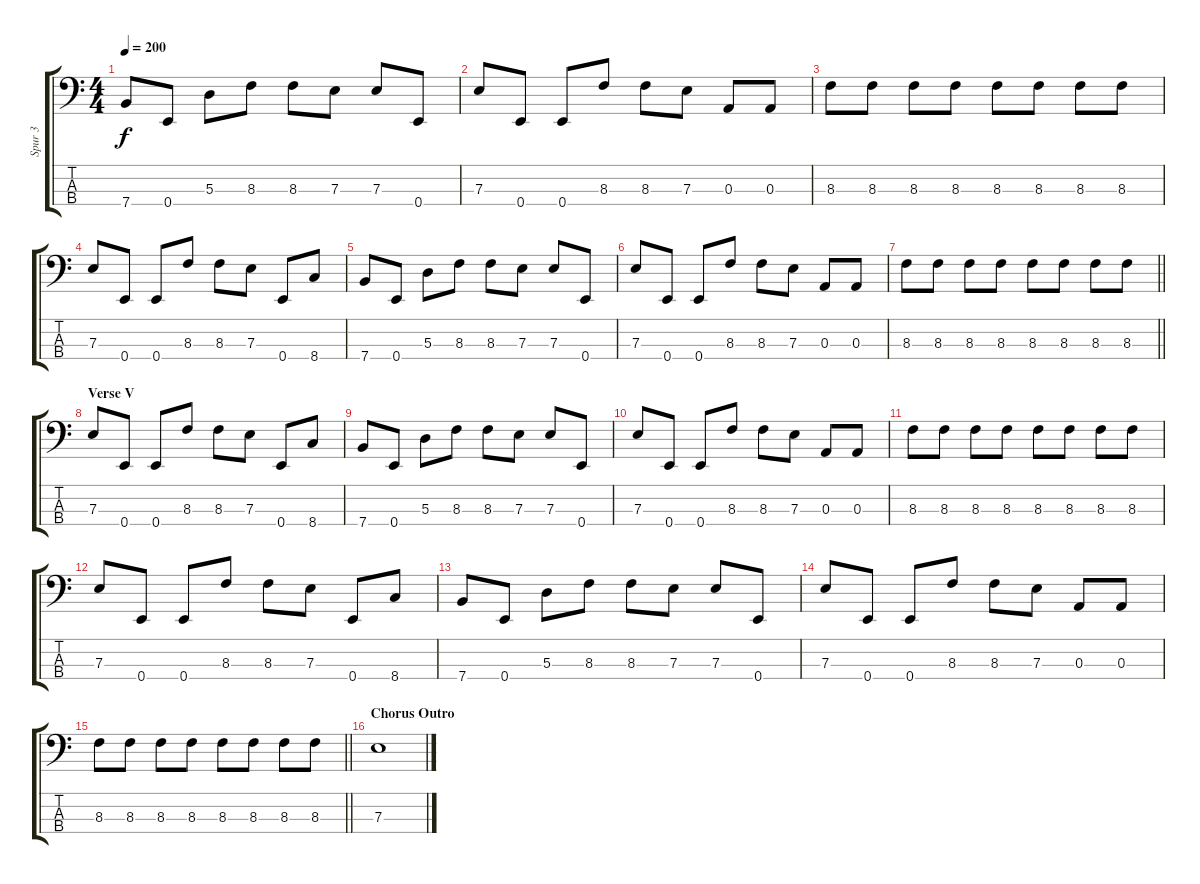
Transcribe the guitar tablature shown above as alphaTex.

\track ("Spur 3" "Spur 3") {instrument electricbasspick}
\staff {score tabs}
\tuning (G2 D2 A1 E1) {hide}
\ts (4 4)
\tempo 200
\clef f4
\ks c
7.4.8{dy f} 0.4.8 5.3.8 8.3.8 8.3.8 7.3.8 7.3.8 0.4.8 |
7.3.8 0.4.8 0.4.8 8.3.8 8.3.8 7.3.8 0.3.8 0.3.8 |
8.3.8 8.3.8 8.3.8 8.3.8 8.3.8 8.3.8 8.3.8 8.3.8 |
7.3.8 0.4.8 0.4.8 8.3.8 8.3.8 7.3.8 0.4.8 8.4.8 |
7.4.8 0.4.8 5.3.8 8.3.8 8.3.8 7.3.8 7.3.8 0.4.8 |
7.3.8 0.4.8 0.4.8 8.3.8 8.3.8 7.3.8 0.3.8 0.3.8 |
\barLineRight lightlight
8.3.8 8.3.8 8.3.8 8.3.8 8.3.8 8.3.8 8.3.8 8.3.8 |
\section ("" "Verse V")
7.3.8 0.4.8 0.4.8 8.3.8 8.3.8 7.3.8 0.4.8 8.4.8 |
7.4.8 0.4.8 5.3.8 8.3.8 8.3.8 7.3.8 7.3.8 0.4.8 |
7.3.8 0.4.8 0.4.8 8.3.8 8.3.8 7.3.8 0.3.8 0.3.8 |
8.3.8 8.3.8 8.3.8 8.3.8 8.3.8 8.3.8 8.3.8 8.3.8 |
7.3.8 0.4.8 0.4.8 8.3.8 8.3.8 7.3.8 0.4.8 8.4.8 |
7.4.8 0.4.8 5.3.8 8.3.8 8.3.8 7.3.8 7.3.8 0.4.8 |
7.3.8 0.4.8 0.4.8 8.3.8 8.3.8 7.3.8 0.3.8 0.3.8 |
\barLineRight lightlight
8.3.8 8.3.8 8.3.8 8.3.8 8.3.8 8.3.8 8.3.8 8.3.8 |
\section ("" "Chorus Outro")
7.3.1
